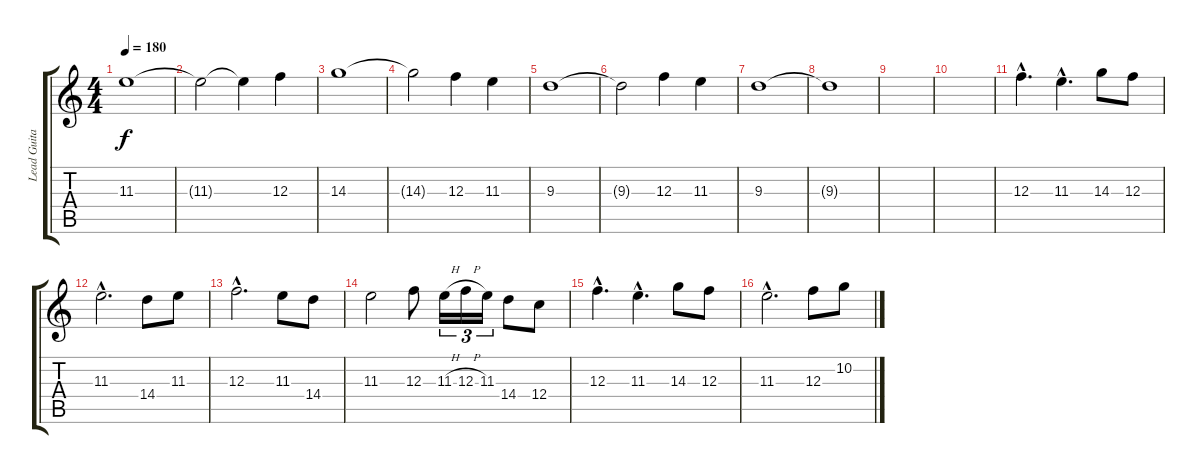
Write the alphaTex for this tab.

\track ("Lead Guitar" "Lead Guita") {instrument overdrivenguitar}
\staff {score tabs}
\tuning (D4 A3 F3 C3 G2 D2) {hide}
\ts (4 4)
\tempo 180
\clef g2
\ks c
11.3.1{dy f} |
11.3{t}.2 11.3{t}.4 12.3.4 |
14.3.1 |
14.3{t}.2 12.3.4 11.3.4 |
9.3.1 |
9.3{t}.2 12.3.4 11.3.4 |
9.3.1 |
9.3{t}.1 |
|
|
12.3{hac}.4{d} 11.3{hac}.4{d} 14.3.8 12.3.8 |
11.3{hac}.2{d} 14.4.8 11.3.8 |
12.3{hac}.2{d} 11.3.8 14.4.8 |
11.3.2 12.3.8 11.3{h}.16{tu (3 2)} 12.3{h}.16{tu (3 2)} 11.3.16{tu (3 2)} 14.4.8 12.4.8 |
12.3{hac}.4{d} 11.3{hac}.4{d} 14.3.8 12.3.8 |
11.3{hac}.2{d} 12.3.8 10.2.8
